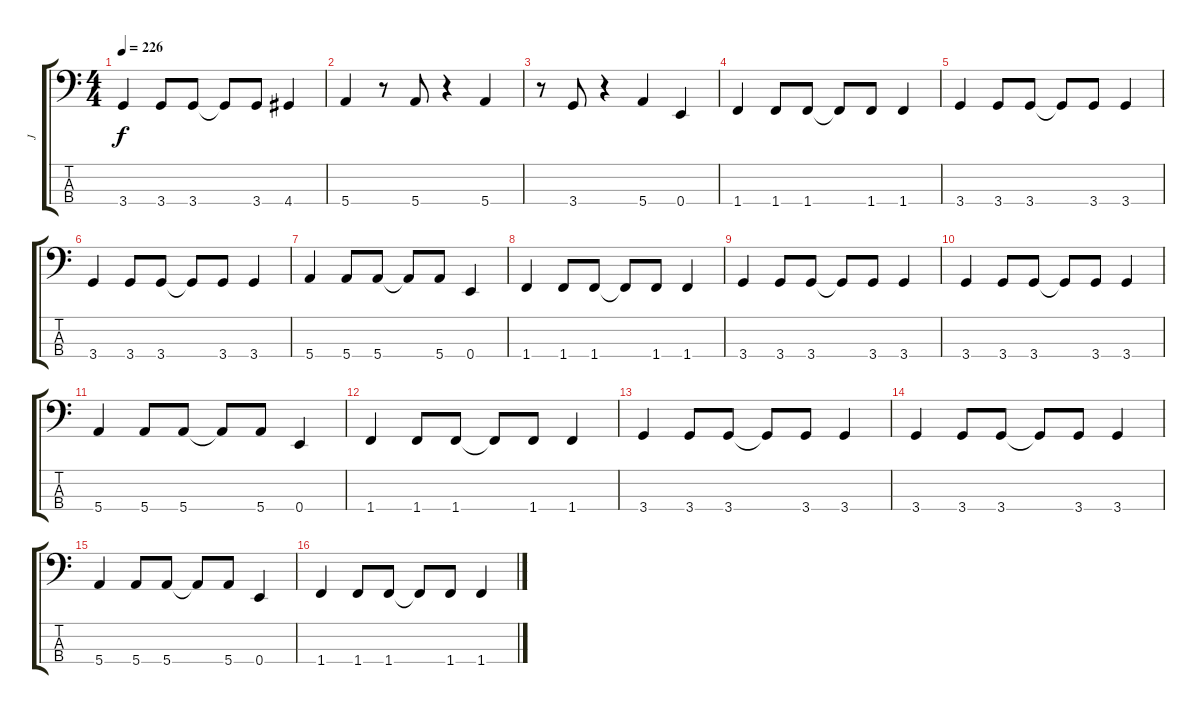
\track ("J" "J") {instrument electricbasspick}
\staff {score tabs}
\tuning (G2 D2 A1 E1) {hide}
\ts (4 4)
\tempo 226
\clef f4
\ks c
3.4.4{dy f} 3.4.8 3.4.8 3.4{t}.8 3.4.8 4.4.4 |
5.4.4 r.8 5.4.8 r.4 5.4.4 |
r.8 3.4.8 r.4 5.4.4 0.4.4 |
1.4.4 1.4.8 1.4.8 1.4{t}.8 1.4.8 1.4.4 |
3.4.4 3.4.8 3.4.8 3.4{t}.8 3.4.8 3.4.4 |
3.4.4 3.4.8 3.4.8 3.4{t}.8 3.4.8 3.4.4 |
5.4.4 5.4.8 5.4.8 5.4{t}.8 5.4.8 0.4.4 |
1.4.4 1.4.8 1.4.8 1.4{t}.8 1.4.8 1.4.4 |
3.4.4 3.4.8 3.4.8 3.4{t}.8 3.4.8 3.4.4 |
3.4.4 3.4.8 3.4.8 3.4{t}.8 3.4.8 3.4.4 |
5.4.4 5.4.8 5.4.8 5.4{t}.8 5.4.8 0.4.4 |
1.4.4 1.4.8 1.4.8 1.4{t}.8 1.4.8 1.4.4 |
3.4.4 3.4.8 3.4.8 3.4{t}.8 3.4.8 3.4.4 |
3.4.4 3.4.8 3.4.8 3.4{t}.8 3.4.8 3.4.4 |
5.4.4 5.4.8 5.4.8 5.4{t}.8 5.4.8 0.4.4 |
1.4.4 1.4.8 1.4.8 1.4{t}.8 1.4.8 1.4.4
